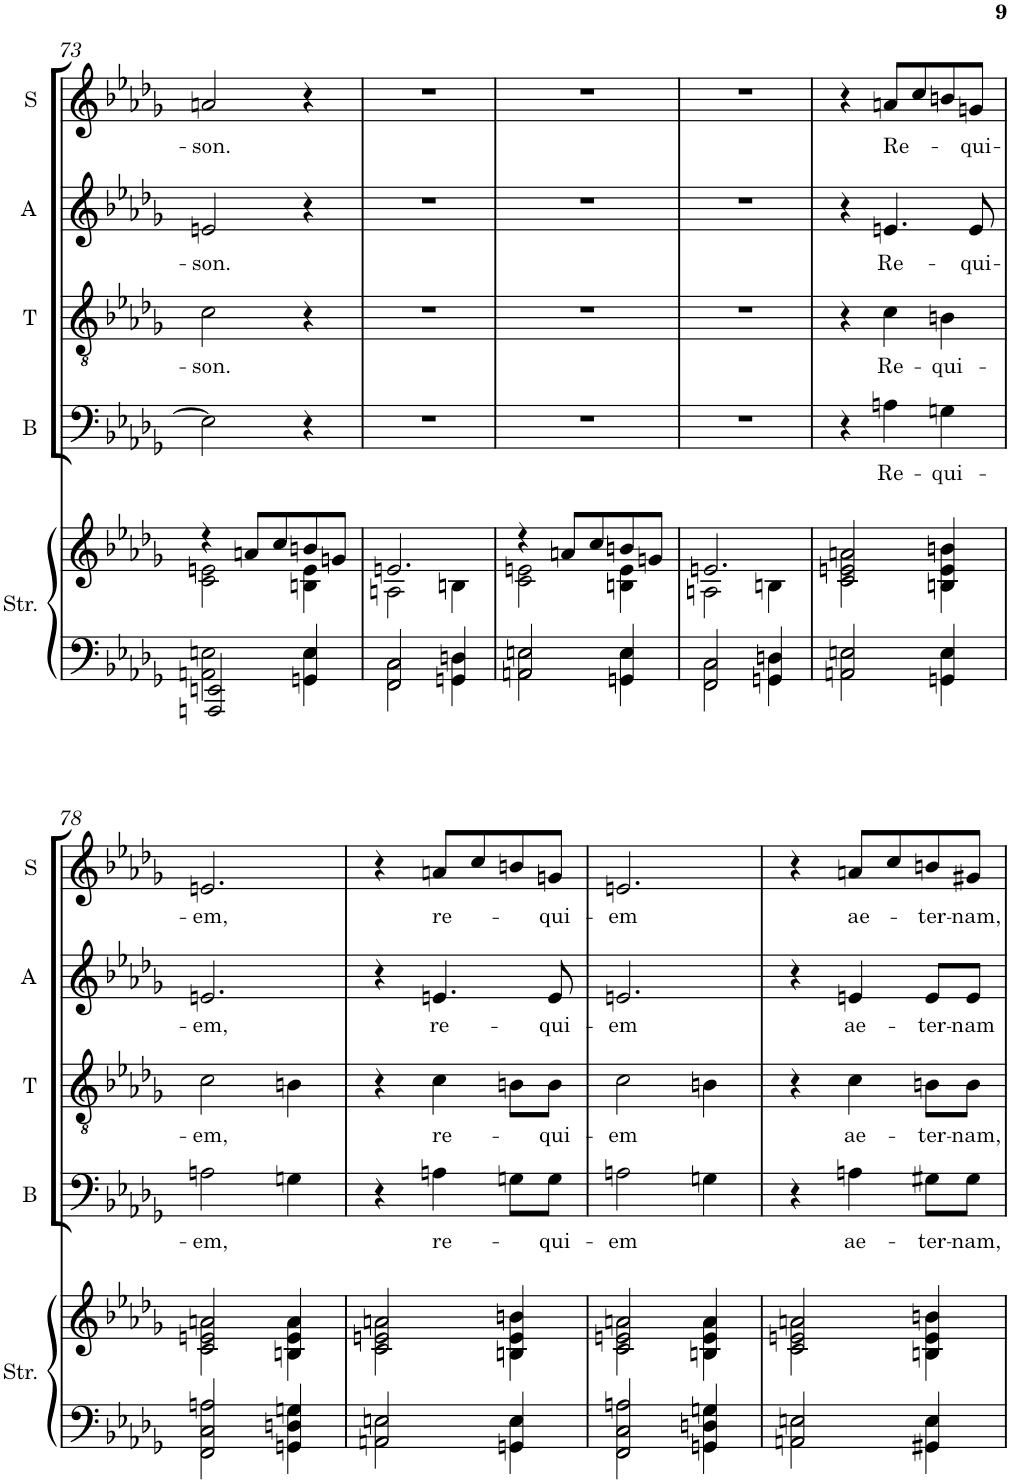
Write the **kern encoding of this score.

**kern	**kern	**kern	**text	**kern	**text	**kern	**text	**kern	**text
*part5	*part5	*part4	*part4	*part3	*part3	*part2	*part2	*part1	*part1
*staff6	*staff5	*staff4	*staff4	*staff3	*staff3	*staff2	*staff2	*staff1	*staff1
*I"Strings	*	*I"Bass	*	*I"Tenor	*	*I"Alto	*	*I"Soprano	*
*I'Str.	*	*I'B	*	*I'T	*	*I'A	*	*I'S	*
!!LO:PB:g=z
*clefF4	*clefG2	*clefF4	*	*clefGv2	*	*clefG2	*	*clefG2	*
*k[b-e-a-d-g-]	*k[b-e-a-d-g-]	*k[b-e-a-d-g-]	*	*k[b-e-a-d-g-]	*	*k[b-e-a-d-g-]	*	*k[b-e-a-d-g-]	*
*D-:	*D-:	*D-:	*	*D-:	*	*D-:	*	*D-:	*
*M3/4	*M3/4	*M3/4	*	*M3/4	*	*M3/4	*	*M3/4	*
=73	=73	=73	=73	=73	=73	=73	=73	=73	=73
*^	*^	*	*	*	*	*	*	*	*
!	!	!	!	!	!	!	!LO:LY:b	!	!LO:LY:b	!	!LO:LY:b
2AAAn/ 2EEn/	2AAn\ 2En\	4r	2c\ 2en\	2E\]	.	2c\	-son.	2en/	-son.	2an/	-son.
.	.	8an/L	.	.	.	.	.	.	.	.	.
.	.	8cc/	.	.	.	.	.	.	.	.	.
4GGn/ 4E/	4GG\ 4E\	8bn/	4Bn\ 4e\	4r	.	4r	.	4r	.	4r	.
.	.	8gn/J	.	.	.	.	.	.	.	.	.
=74	=74	=74	=74	=74	=74	=74	=74	=74	=74	=74	=74
2FF/ 2C/	2FF\ 2C\	2.en/	2An\	2.r	.	2.r	.	2.r	.	2.r	.
4GGn/ 4Dn/	4GG\ 4D\	.	4Bn\	.	.	.	.	.	.	.	.
=75	=75	=75	=75	=75	=75	=75	=75	=75	=75	=75	=75
2AAn/ 2En/	2AA\ 2E\	4r	2c\ 2en\	2.r	.	2.r	.	2.r	.	2.r	.
.	.	8an/L	.	.	.	.	.	.	.	.	.
.	.	8cc/	.	.	.	.	.	.	.	.	.
4GGn/ 4E/	4GG\ 4E\	8bn/	4Bn\ 4e\	.	.	.	.	.	.	.	.
.	.	8gn/J	.	.	.	.	.	.	.	.	.
=76	=76	=76	=76	=76	=76	=76	=76	=76	=76	=76	=76
2FF/ 2C/	2FF\ 2C\	2.en/	2An\	2.r	.	2.r	.	2.r	.	2.r	.
4GGn/ 4Dn/	4GG\ 4D\	.	4Bn\	.	.	.	.	.	.	.	.
=77	=77	=77	=77	=77	=77	=77	=77	=77	=77	=77	=77
2AAn/ 2En/	2AA\ 2E\	2c/ 2en/ 2an/	2c\ 2e\ 2a\	4r	.	4r	.	4r	.	4r	.
!	!	!	!	!	!LO:LY:b	!	!LO:LY:b	!	!LO:LY:b	!	!LO:LY:b
.	.	.	.	4An\	Re-	4c\	Re-	4.en/	Re-	8an/L	Re-
.	.	.	.	.	.	.	.	.	.	8cc/	.
!	!	!	!	!	!LO:LY:b	!	!LO:LY:b	!	!	!	!
4GGn/ 4E/	4GG\ 4E\	4Bn/ 4e/ 4bn/	4B\ 4e\ 4b\	4Gn\	-qui-	4Bn\	-qui-	.	.	8bn/	.
!	!	!	!	!	!	!	!	!	!LO:LY:b	!	!LO:LY:b
.	.	.	.	.	.	.	.	8e/	-qui-	8gn/J	-qui-
!!LO:LB:g=z
=78	=78	=78	=78	=78	=78	=78	=78	=78	=78	=78	=78
!	!	!	!	!	!LO:LY:b	!	!LO:LY:b	!	!LO:LY:b	!	!LO:LY:b
2FF/ 2C/ 2An/	2FF\ 2C\ 2A\	2c/ 2en/ 2an/	2c\ 2e\ 2a\	2An\	-em,	2c\	-em,	2.en/	-em,	2.en/	-em,
4GGn/ 4Dn/ 4Gn/	4GG\ 4D\ 4G\	4Bn/ 4e/ 4a/	4B\ 4e\ 4a\	4Gn\	.	4Bn\	.	.	.	.	.
=79	=79	=79	=79	=79	=79	=79	=79	=79	=79	=79	=79
2AAn/ 2En/	2AA\ 2E\	2c/ 2en/ 2an/	2c\ 2e\ 2a\	4r	.	4r	.	4r	.	4r	.
!	!	!	!	!	!LO:LY:b	!	!LO:LY:b	!	!LO:LY:b	!	!LO:LY:b
.	.	.	.	4An\	re-	4c\	re-	4.en/	re-	8an/L	re-
.	.	.	.	.	.	.	.	.	.	8cc/	.
4GGn/ 4E/	4GG\ 4E\	4Bn/ 4e/ 4bn/	4B\ 4e\ 4b\	8Gn\L	.	8Bn\L	.	.	.	8bn/	.
!	!	!	!	!	!LO:LY:b	!	!LO:LY:b	!	!LO:LY:b	!	!LO:LY:b
.	.	.	.	8G\J	-qui-	8B\J	-qui-	8e/	-qui-	8gn/J	-qui-
=80	=80	=80	=80	=80	=80	=80	=80	=80	=80	=80	=80
!	!	!	!	!	!LO:LY:b	!	!LO:LY:b	!	!LO:LY:b	!	!LO:LY:b
2FF/ 2C/ 2An/	2FF\ 2C\ 2A\	2c/ 2en/ 2an/	2c\ 2e\ 2a\	2An\	-em	2c\	-em	2.en/	-em	2.en/	-em
4GGn/ 4Dn/ 4Gn/	4GG\ 4D\ 4G\	4Bn/ 4e/ 4a/	4B\ 4e\ 4a\	4Gn\	.	4Bn\	.	.	.	.	.
=81	=81	=81	=81	=81	=81	=81	=81	=81	=81	=81	=81
2AAn/ 2En/	2AA\ 2E\	2c/ 2en/ 2an/	2c\ 2e\ 2a\	4r	.	4r	.	4r	.	4r	.
!	!	!	!	!	!LO:LY:b	!	!LO:LY:b	!	!LO:LY:b	!	!LO:LY:b
.	.	.	.	4An\	ae-	4c\	ae-	4en/	ae-	8an/L	ae-
.	.	.	.	.	.	.	.	.	.	8cc/	.
!	!	!	!	!	!LO:LY:b	!	!LO:LY:b	!	!LO:LY:b	!	!LO:LY:b
4GG#X/ 4E/	4GG#\ 4E\	4Bn/ 4e/ 4bn/	4B\ 4e\ 4b\	8G#X\L	-ter-	8Bn\L	-ter-	8e/L	-ter-	8bn/	-ter-
!	!	!	!	!	!LO:LY:b	!	!LO:LY:b	!	!LO:LY:b	!	!LO:LY:b
.	.	.	.	8G#\J	-nam,	8B\J	-nam,	8e/J	-nam	8g#X/J	-nam,
*v	*v	*	*	*	*	*	*	*	*	*	*
*	*v	*v	*	*	*	*	*	*	*	*
=	=	=	=	=	=	=	=	=	=
*-	*-	*-	*-	*-	*-	*-	*-	*-	*-
